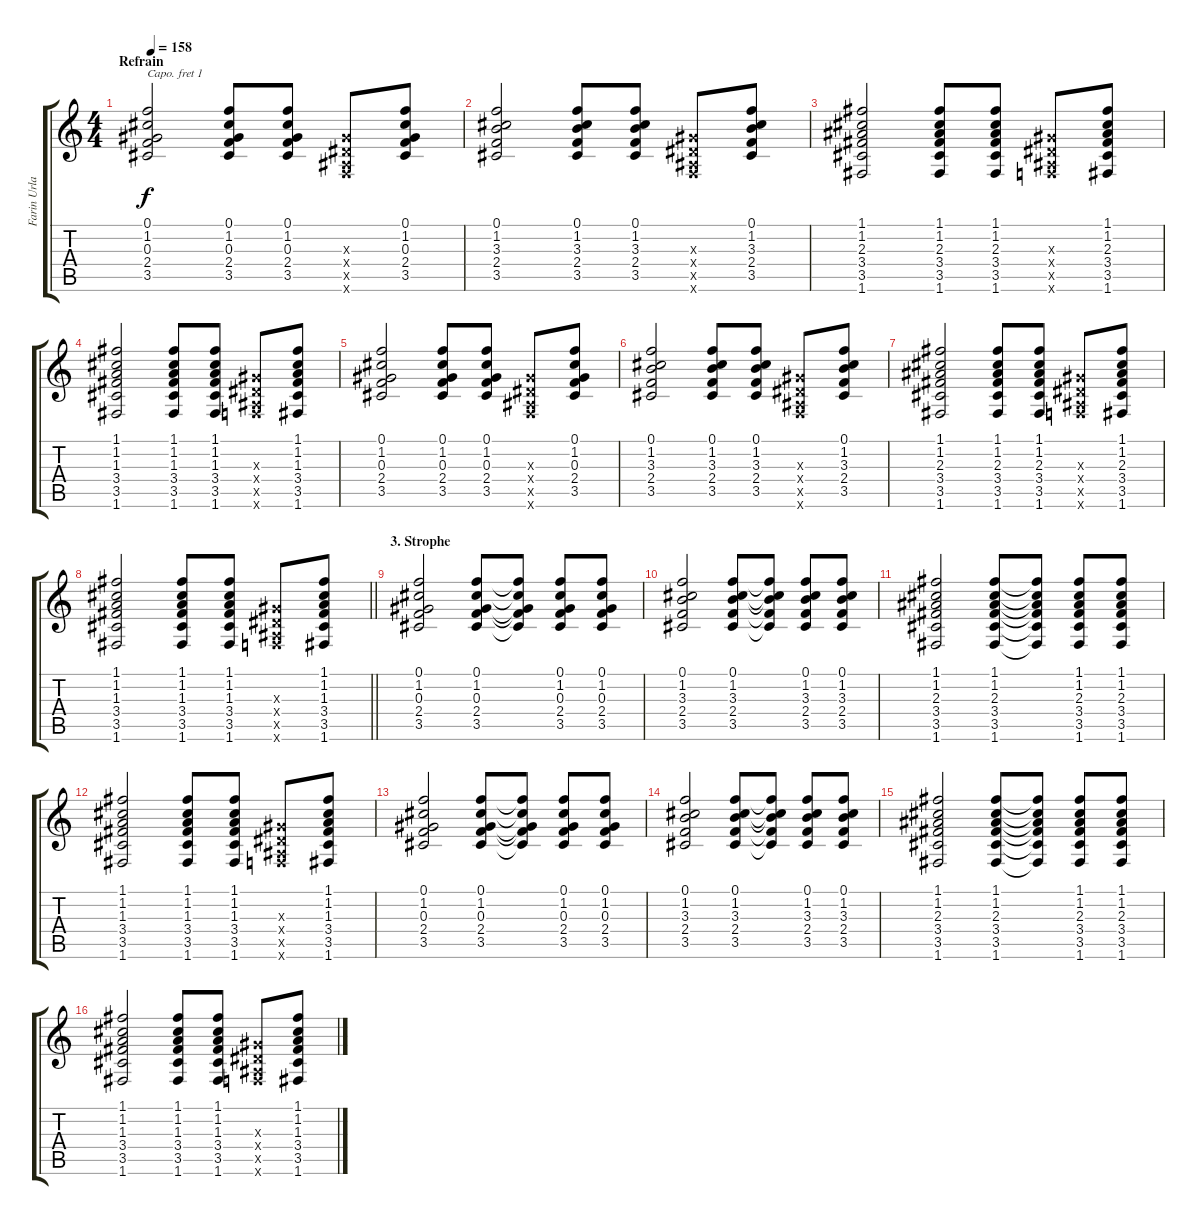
\track ("Farin Urlaub I" "Farin Urla") {instrument acousticguitarsteel}
\staff {score tabs}
\capo 1
\tuning (E4 B3 G3 D3 A2 E2) {hide}
\ts (4 4)
\section ("" "Refrain")
\tempo 158
\clef g2
\ks c
(0.1 1.2 0.3 2.4 3.5).2{dy f} (0.1 1.2 0.3 2.4 3.5).8 (0.1 1.2 0.3 2.4 3.5).8 (0.3{x} 0.4{x} 0.5{x} 0.6{x}).8 (0.1 1.2 0.3 2.4 3.5).8 |
(0.1 1.2 3.3 2.4 3.5).2 (0.1 1.2 3.3 2.4 3.5).8 (0.1 1.2 3.3 2.4 3.5).8 (0.3{x} 0.4{x} 0.5{x} 0.6{x}).8 (0.1 1.2 3.3 2.4 3.5).8 |
(1.1 1.2 2.3 3.4 3.5 1.6).2 (1.1 1.2 2.3 3.4 3.5 1.6).8 (1.1 1.2 2.3 3.4 3.5 1.6).8 (0.3{x} 0.4{x} 0.5{x} 0.6{x}).8 (1.1 1.2 2.3 3.4 3.5 1.6).8 |
(1.1 1.2 1.3 3.4 3.5 1.6).2 (1.1 1.2 1.3 3.4 3.5 1.6).8 (1.1 1.2 1.3 3.4 3.5 1.6).8 (0.3{x} 0.4{x} 0.5{x} 0.6{x}).8 (1.1 1.2 1.3 3.4 3.5 1.6).8 |
(0.1 1.2 0.3 2.4 3.5).2 (0.1 1.2 0.3 2.4 3.5).8 (0.1 1.2 0.3 2.4 3.5).8 (0.3{x} 0.4{x} 0.5{x} 0.6{x}).8 (0.1 1.2 0.3 2.4 3.5).8 |
(0.1 1.2 3.3 2.4 3.5).2 (0.1 1.2 3.3 2.4 3.5).8 (0.1 1.2 3.3 2.4 3.5).8 (0.3{x} 0.4{x} 0.5{x} 0.6{x}).8 (0.1 1.2 3.3 2.4 3.5).8 |
(1.1 1.2 2.3 3.4 3.5 1.6).2 (1.1 1.2 2.3 3.4 3.5 1.6).8 (1.1 1.2 2.3 3.4 3.5 1.6).8 (0.3{x} 0.4{x} 0.5{x} 0.6{x}).8 (1.1 1.2 2.3 3.4 3.5 1.6).8 |
\barLineRight lightlight
(1.1 1.2 1.3 3.4 3.5 1.6).2 (1.1 1.2 1.3 3.4 3.5 1.6).8 (1.1 1.2 1.3 3.4 3.5 1.6).8 (0.3{x} 0.4{x} 0.5{x} 0.6{x}).8 (1.1 1.2 1.3 3.4 3.5 1.6).8 |
\section ("" "3. Strophe")
(0.1 1.2 0.3 2.4 3.5).2 (0.1 1.2 0.3 2.4 3.5).8 (0.1{t} 1.2{t} 0.3{t} 2.4{t} 3.5{t}).8 (0.1 1.2 0.3 2.4 3.5).8 (0.1 1.2 0.3 2.4 3.5).8 |
(0.1 1.2 3.3 2.4 3.5).2 (0.1 1.2 3.3 2.4 3.5).8 (0.1{t} 1.2{t} 3.3{t} 2.4{t} 3.5{t}).8 (0.1 1.2 3.3 2.4 3.5).8 (0.1 1.2 3.3 2.4 3.5).8 |
(1.1 1.2 2.3 3.4 3.5 1.6).2 (1.1 1.2 2.3 3.4 3.5 1.6).8 (1.1{t} 1.2{t} 2.3{t} 3.4{t} 3.5{t} 1.6{t}).8 (1.1 1.2 2.3 3.4 3.5 1.6).8 (1.1 1.2 2.3 3.4 3.5 1.6).8 |
(1.1 1.2 1.3 3.4 3.5 1.6).2 (1.1 1.2 1.3 3.4 3.5 1.6).8 (1.1 1.2 1.3 3.4 3.5 1.6).8 (0.3{x} 0.4{x} 0.5{x} 0.6{x}).8 (1.1 1.2 1.3 3.4 3.5 1.6).8 |
(0.1 1.2 0.3 2.4 3.5).2 (0.1 1.2 0.3 2.4 3.5).8 (0.1{t} 1.2{t} 0.3{t} 2.4{t} 3.5{t}).8 (0.1 1.2 0.3 2.4 3.5).8 (0.1 1.2 0.3 2.4 3.5).8 |
(0.1 1.2 3.3 2.4 3.5).2 (0.1 1.2 3.3 2.4 3.5).8 (0.1{t} 1.2{t} 3.3{t} 2.4{t} 3.5{t}).8 (0.1 1.2 3.3 2.4 3.5).8 (0.1 1.2 3.3 2.4 3.5).8 |
(1.1 1.2 2.3 3.4 3.5 1.6).2 (1.1 1.2 2.3 3.4 3.5 1.6).8 (1.1{t} 1.2{t} 2.3{t} 3.4{t} 3.5{t} 1.6{t}).8 (1.1 1.2 2.3 3.4 3.5 1.6).8 (1.1 1.2 2.3 3.4 3.5 1.6).8 |
(1.1 1.2 1.3 3.4 3.5 1.6).2 (1.1 1.2 1.3 3.4 3.5 1.6).8 (1.1 1.2 1.3 3.4 3.5 1.6).8 (0.3{x} 0.4{x} 0.5{x} 0.6{x}).8 (1.1 1.2 1.3 3.4 3.5 1.6).8
